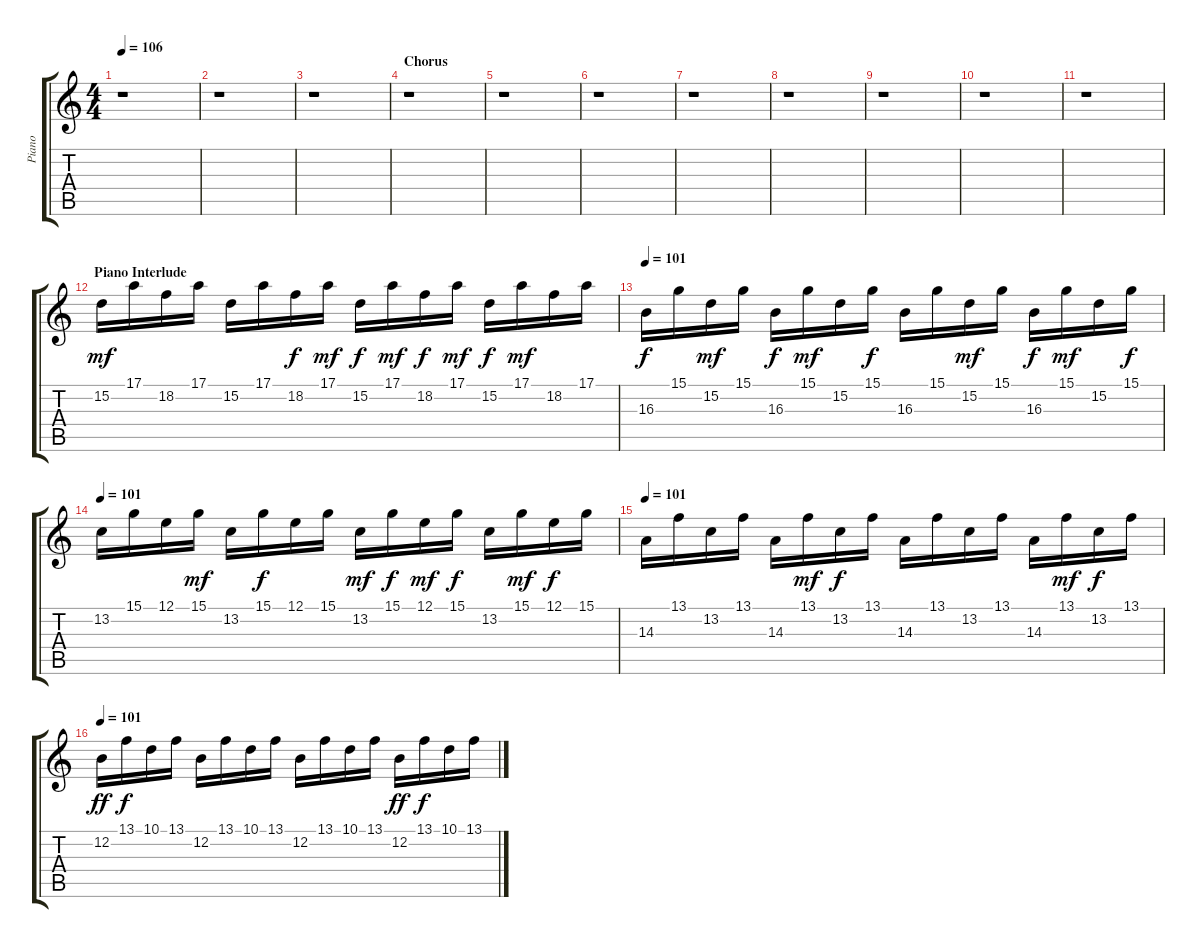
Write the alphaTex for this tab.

\track ("Piano" "Piano") {instrument honkytonkpiano}
\staff {score tabs}
\tuning (E4 B3 G3 D3 A2 E2) {hide}
\ts (4 4)
\tempo 106
\clef g2
\ks c
r.1{dy mf} |
r.1 |
r.1 |
\section ("" "Chorus")
r.1 |
r.1 |
r.1 |
r.1 |
r.1 |
r.1 |
r.1 |
r.1 |
\section ("" "Piano Interlude")
15.2.16 17.1.16 18.2.16 17.1.16 15.2.16 17.1.16 18.2.16{dy f} 17.1.16{dy mf} 15.2.16{dy f} 17.1.16{dy mf} 18.2.16{dy f} 17.1.16{dy mf} 15.2.16{dy f} 17.1.16{dy mf} 18.2.16 17.1.16 |
\tempo 101
16.3.16{dy f} 15.1.16 15.2.16{dy mf} 15.1.16 16.3.16{dy f} 15.1.16{dy mf} 15.2.16 15.1.16{dy f} 16.3.16 15.1.16 15.2.16{dy mf} 15.1.16 16.3.16{dy f} 15.1.16{dy mf} 15.2.16 15.1.16{dy f} |
\tempo 101
13.2.16 15.1.16 12.1.16 15.1.16{dy mf} 13.2.16 15.1.16{dy f} 12.1.16 15.1.16 13.2.16{dy mf} 15.1.16{dy f} 12.1.16{dy mf} 15.1.16{dy f} 13.2.16 15.1.16{dy mf} 12.1.16{dy f} 15.1.16 |
\tempo 101
14.3.16 13.1.16 13.2.16 13.1.16 14.3.16 13.1.16{dy mf} 13.2.16{dy f} 13.1.16 14.3.16 13.1.16 13.2.16 13.1.16 14.3.16 13.1.16{dy mf} 13.2.16{dy f} 13.1.16 |
\tempo 101
12.2.16{dy ff} 13.1.16{dy f} 10.1.16 13.1.16 12.2.16 13.1.16 10.1.16 13.1.16 12.2.16 13.1.16 10.1.16 13.1.16 12.2.16{dy ff} 13.1.16{dy f} 10.1.16 13.1.16
